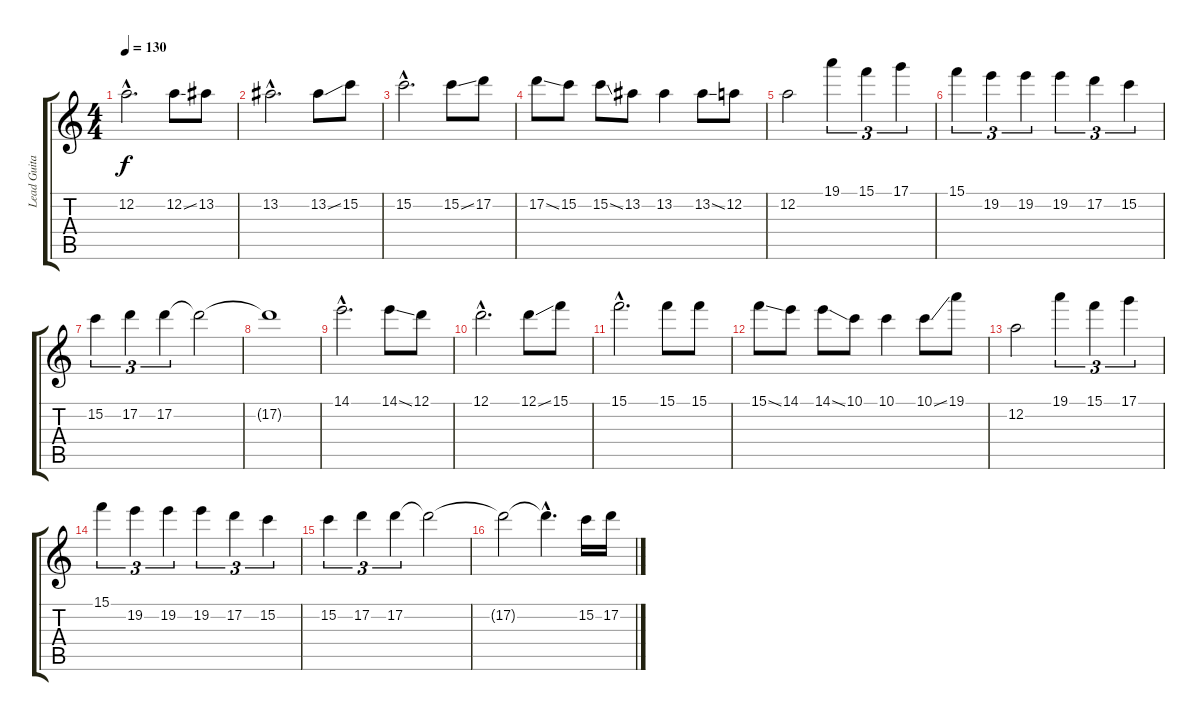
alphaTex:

\track ("Lead Guitar" "Lead Guita") {instrument distortionguitar}
\staff {score tabs}
\tuning (D4 A3 F3 C3 G2 D2) {hide}
\ts (4 4)
\tempo 130
\clef g2
\ks c
12.2{hac}.2{d dy f} 12.2{ss}.8 13.2.8 |
13.2{hac}.2{d} 13.2{ss}.8 15.2.8 |
15.2{hac}.2{d} 15.2{ss}.8 17.2.8 |
17.2{ss}.8 15.2.8 15.2{ss}.8 13.2.8 13.2.4 13.2{ss}.8 12.2.8 |
12.2.2 19.1.4{tu (3 2)} 15.1.4{tu (3 2)} 17.1.4{tu (3 2)} |
15.1.4{tu (3 2)} 19.2.4{tu (3 2)} 19.2.4{tu (3 2)} 19.2.4{tu (3 2)} 17.2.4{tu (3 2)} 15.2.4{tu (3 2)} |
15.2.4{tu (3 2)} 17.2.4{tu (3 2)} 17.2.4{tu (3 2)} 17.2{t}.2 |
17.2{t}.1 |
14.1{hac}.2{d} 14.1{ss}.8 12.1.8 |
12.1{hac}.2{d} 12.1{ss}.8 15.1.8 |
15.1{hac}.2{d} 15.1.8 15.1.8 |
15.1{ss}.8 14.1.8 14.1{ss}.8 10.1.8 10.1.4 10.1{ss}.8 19.1.8 |
12.2.2 19.1.4{tu (3 2)} 15.1.4{tu (3 2)} 17.1.4{tu (3 2)} |
15.1.4{tu (3 2)} 19.2.4{tu (3 2)} 19.2.4{tu (3 2)} 19.2.4{tu (3 2)} 17.2.4{tu (3 2)} 15.2.4{tu (3 2)} |
15.2.4{tu (3 2)} 17.2.4{tu (3 2)} 17.2.4{tu (3 2)} 17.2{t}.2 |
17.2{t}.2 17.2{hac t}.4{d} 15.2.16 17.2.16
